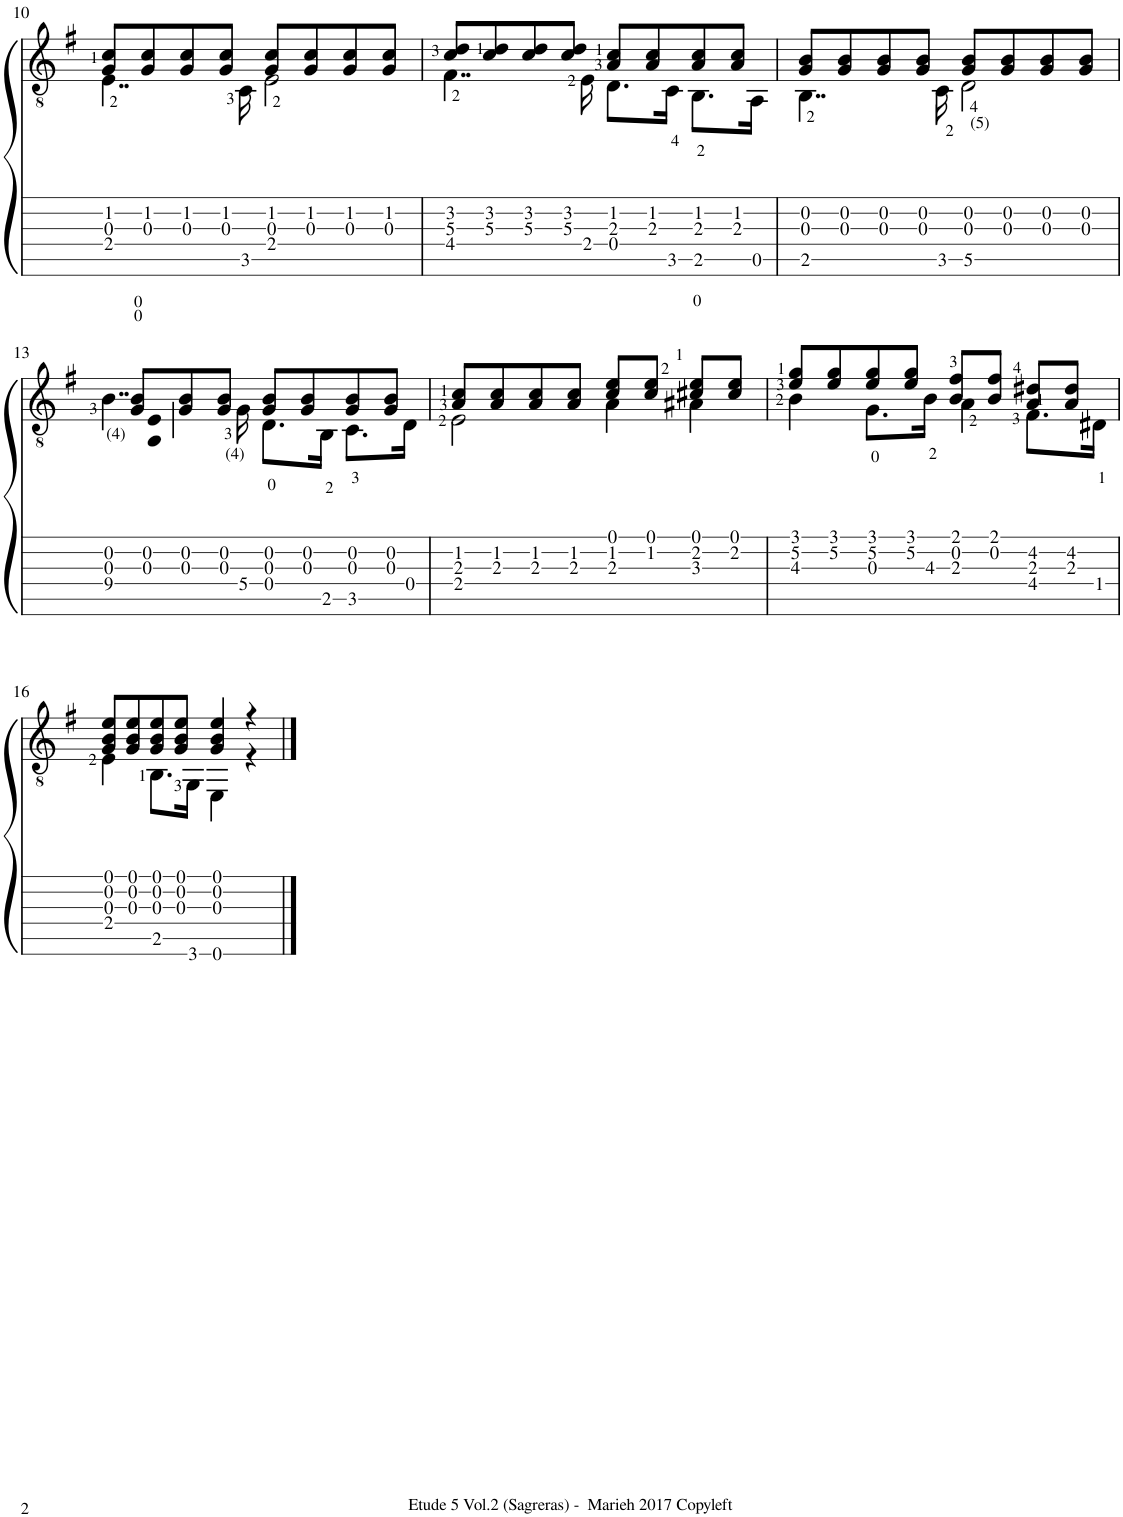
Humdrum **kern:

**kern	**kern
*part2	*part1
*staff2	*staff1
*I"Guitare classique [Tablature]	*I"Guitare classique
!!LO:PB:g=z
*	*clefGv2
*k[f#]	*k[f#]
*M4/4	*M4/4
=10	=10
*^	*^
8G\ 8c\L	4..E	8G/ 8c/L	4..E\
8G\ 8c\J	.	8G/ 8c/	.
8G\ 8c\L	.	8G/ 8c/	.
8G\ 8c\J	.	8G/ 8c/J	.
.	16C	.	16C\
8G\ 8c\L	2E	8G/ 8c/L	2E\
8G\ 8c\J	.	8G/ 8c/	.
8G\ 8c\L	.	8G/ 8c/	.
8G\ 8c\J	.	8G/ 8c/J	.
=11	=11	=11	=11
8c\ 8d\L	4..F#	8c/ 8d/L	4..F#\
8c\ 8d\J	.	8c/ 8d/	.
8c\ 8d\L	.	8c/ 8d/	.
8c\ 8d\J	.	8c/ 8d/J	.
.	16E	.	16E\
8A\ 8c\L	8.DL	8A/ 8c/L	8.D\L
8A\ 8c\J	.	8A/ 8c/	.
.	16CJk	.	16C<\Jk
8A\ 8c\L	8.BBL	8A/ 8c/	8.BB<\L
8A\ 8c\J	.	8A/ 8c/J	.
.	16AAJk	.	16AA\Jk
=12	=12	=12	=12
8G\ 8B\L	4..BB	8G/ 8B/L	4..BB\
8G\ 8B\J	.	8G/ 8B/	.
8G\ 8B\L	.	8G/ 8B/	.
8G\ 8B\J	.	8G/ 8B/J	.
.	16C	.	16C\
8G\ 8B\L	2D	8G/ 8B/L	2D\
8G\ 8B\J	.	8G/ 8B/	.
8G\ 8B\L	.	8G/ 8B/	.
8G\ 8B\J	.	8G/ 8B/J	.
!!LO:LB:g=z	!!
=13	=13	=13	=13
8G\ 8B\L	4..B	8G/ 8B/L	4..B\
8G\ 8B\J	.	8G/ 8B/	.
8G\ 8B\L	.	8G/ 8B/	.
8G\ 8B\J	.	8G/ 8B/J	.
.	16G	.	16G\
8G\ 8B\L	8.DL	8G/ 8B/L	8.D<\L
8G\ 8B\J	.	8G/ 8B/	.
.	16BBJk	.	16BB<\Jk
8G\ 8B\L	8.CL	8G/ 8B/	8.C<\L
8G\ 8B\J	.	8G/ 8B/J	.
.	16DJk	.	16D\Jk
=14	=14	=14	=14
8A\ 8c\L	2E	8A/ 8c/L	2E\
8A\ 8c\J	.	8A/ 8c/	.
8A\ 8c\L	.	8A/ 8c/	.
8A\ 8c\J	.	8A/ 8c/J	.
8c\ 8e\L	4A	8c/ 8e/L	4A\
8c\ 8e\J	.	8c/ 8e/J	.
8c#X\ 8e\L	4B-X	8c#X/ 8e/L	4A#X\
8c#\ 8e\J	.	8c#/ 8e/J	.
=15	=15	=15	=15
8e\ 8g\L	4B	8e/ 8g/L	4B\
8e\ 8g\J	.	8e/ 8g/	.
8e\ 8g\L	8.GL	8e/ 8g/	8.G<\L
8e\ 8g\J	.	8e/ 8g/J	.
.	16BJk	.	16B<\Jk
8B\ 8f#\L	4A	8B/ 8f#/L	4A\
8B\ 8f#\J	.	8B/ 8f#/J	.
8A\ 8d#X\L	8.F#L	8A/ 8d#X/L	8.F#\L
8A\ 8d#\J	.	8A/ 8d#/J	.
.	16D#XJk	.	16D#X<\Jk
!!LO:LB:g=z	!!
=16	=16	=16	=16
8G\ 8B\ 8e\L	4E	8G/ 8B/ 8e/L	4E\
8G\ 8B\ 8e\J	.	8G/ 8B/ 8e/	.
8G\ 8B\ 8e\L	8.BBL	8G/ 8B/ 8e/	8.BB\L
8G\ 8B\ 8e\J	.	8G/ 8B/ 8e/J	.
.	16GGJk	.	16GG\Jk
4G 4B 4e	4EE	4G/ 4B/ 4e/	4EE\
4r	4r	4r	4r
*v	*v	*	*
*	*v	*v
==	==
*-	*-
